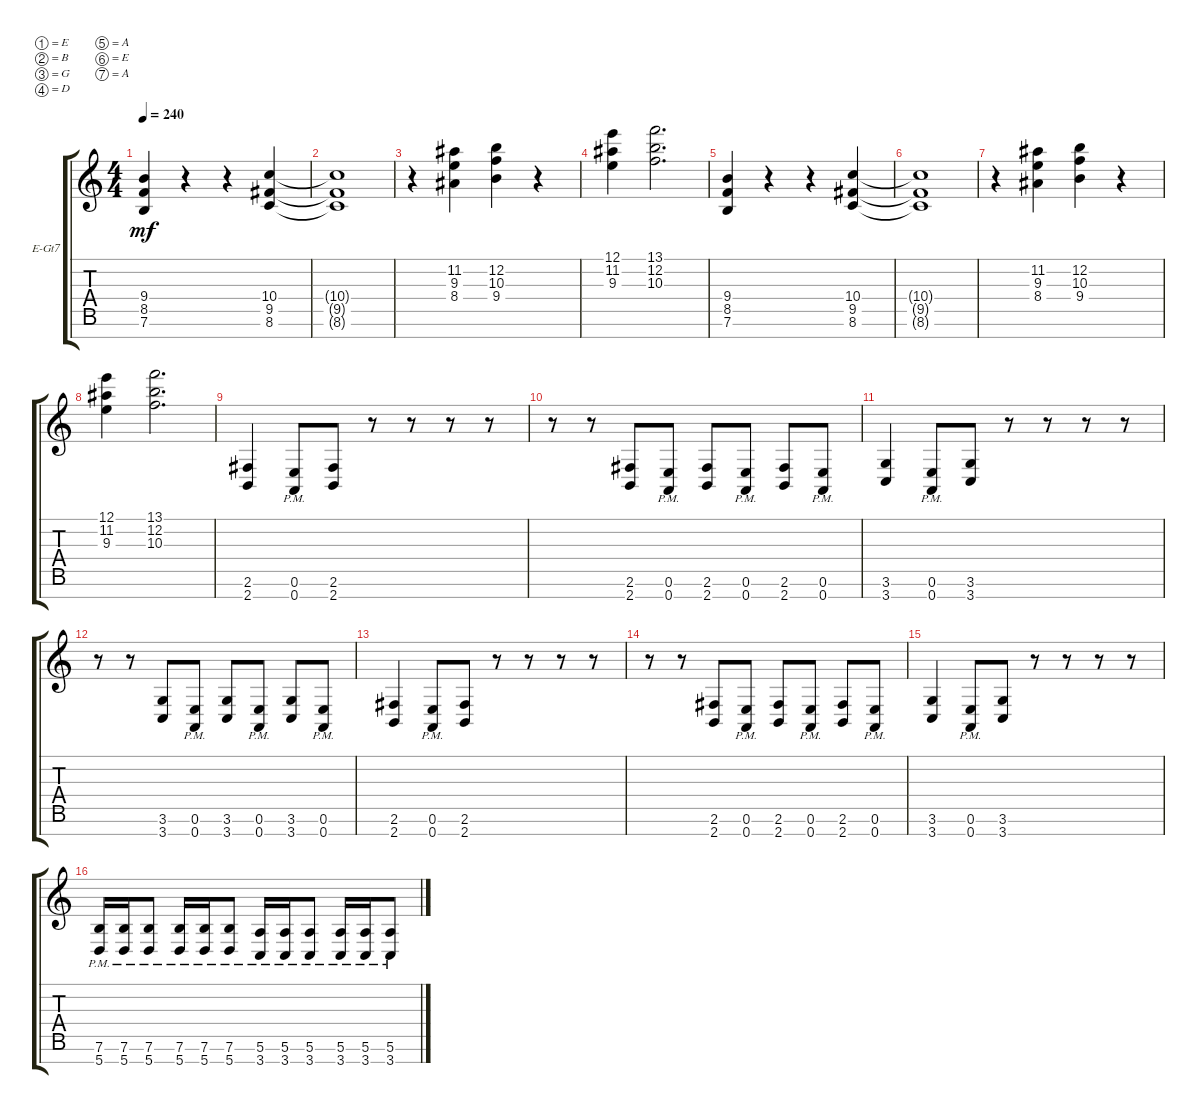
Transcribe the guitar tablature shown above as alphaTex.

\defaultSystemsLayout 4
\bracketExtendMode groupsimilarinstruments
\firstSystemTrackNameOrientation horizontal
\otherSystemsTrackNameOrientation horizontal
\track ("Electric Guitar" "E-Gt7") {instrument distortionguitar}
\staff {score tabs}
\tuning (E4 B3 G3 D3 A2 E2 A1)
\ts (4 4)
\tempo 240
\clef g2
\ks c
(7.6 8.5 9.4).4{dy mf} r.4 r.4 (8.6 9.5 10.4).4 |
(8.6{t} 9.5{t} 10.4{t}).1 |
r.4 (8.4 9.3 11.2).4 (9.4 10.3 12.2).4 r.4 |
(9.3 11.2 12.1).4 (10.3 12.2 13.1).2{d} |
(7.6 8.5 9.4).4 r.4 r.4 (8.6 9.5 10.4).4 |
(8.6{t} 9.5{t} 10.4{t}).1 |
r.4 (8.4 9.3 11.2).4 (9.4 10.3 12.2).4 r.4 |
(9.3 11.2 12.1).4 (10.3 12.2 13.1).2{d} |
(2.7 2.6).4 (0.7{pm} 0.6{pm}).8 (2.7 2.6).8 r.8 r.8 r.8 r.8 |
r.8 r.8 (2.7 2.6).8 (0.7{pm} 0.6{pm}).8 (2.7 2.6).8 (0.7{pm} 0.6{pm}).8 (2.7 2.6).8 (0.7{pm} 0.6{pm}).8 |
(3.7 3.6).4 (0.7{pm} 0.6{pm}).8 (3.7 3.6).8 r.8 r.8 r.8 r.8 |
r.8 r.8 (3.7 3.6).8 (0.7{pm} 0.6{pm}).8 (3.7 3.6).8 (0.7{pm} 0.6{pm}).8 (3.7 3.6).8 (0.7{pm} 0.6{pm}).8 |
(2.7 2.6).4 (0.7{pm} 0.6{pm}).8 (2.7 2.6).8 r.8 r.8 r.8 r.8 |
r.8 r.8 (2.7 2.6).8 (0.7{pm} 0.6{pm}).8 (2.7 2.6).8 (0.7{pm} 0.6{pm}).8 (2.7 2.6).8 (0.7{pm} 0.6{pm}).8 |
(3.7 3.6).4 (0.7{pm} 0.6{pm}).8 (3.7 3.6).8 r.8 r.8 r.8 r.8 |
(5.7{pm} 7.6{pm}).16 (5.7{pm} 7.6{pm}).16 (5.7{pm} 7.6{pm}).8 (5.7{pm} 7.6{pm}).16 (5.7{pm} 7.6{pm}).16 (5.7{pm} 7.6{pm}).8 (3.7{pm} 5.6{pm}).16 (3.7{pm} 5.6{pm}).16 (3.7{pm} 5.6{pm}).8 (3.7{pm} 5.6{pm}).16 (3.7{pm} 5.6{pm}).16 (3.7{pm} 5.6{pm}).8
